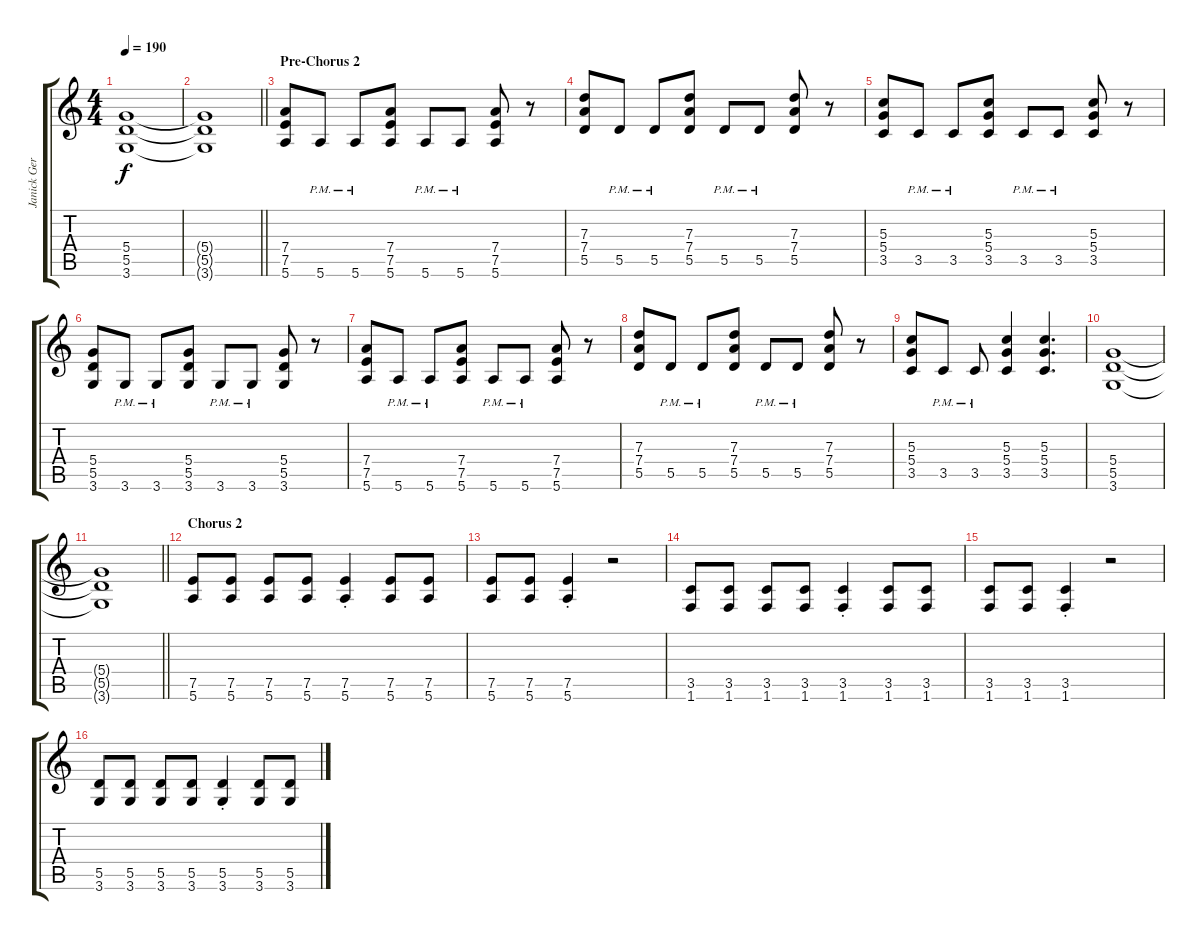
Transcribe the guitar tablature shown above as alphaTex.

\track ("Janick Gers" "Janick Ger") {instrument overdrivenguitar}
\staff {score tabs}
\tuning (E4 B3 G3 D3 A2 E2) {hide}
\ts (4 4)
\tempo 190
\clef g2
\ks c
(5.4 5.5 3.6).1{dy f} |
\barLineRight lightlight
(5.4{t} 5.5{t} 3.6{t}).1 |
\section ("" "Pre-Chorus 2")
(7.4 7.5 5.6).8 5.6{pm}.8 5.6{pm}.8 (7.4 7.5 5.6).8 5.6{pm}.8 5.6{pm}.8 (7.4 7.5 5.6).8 r.8 |
(7.3 7.4 5.5).8 5.5{pm}.8 5.5{pm}.8 (7.3 7.4 5.5).8 5.5{pm}.8 5.5{pm}.8 (7.3 7.4 5.5).8 r.8 |
(5.3 5.4 3.5).8 3.5{pm}.8 3.5{pm}.8 (5.3 5.4 3.5).8 3.5{pm}.8 3.5{pm}.8 (5.3 5.4 3.5).8 r.8 |
(5.4 5.5 3.6).8 3.6{pm}.8 3.6{pm}.8 (5.4 5.5 3.6).8 3.6{pm}.8 3.6{pm}.8 (5.4 5.5 3.6).8 r.8 |
(7.4 7.5 5.6).8 5.6{pm}.8 5.6{pm}.8 (7.4 7.5 5.6).8 5.6{pm}.8 5.6{pm}.8 (7.4 7.5 5.6).8 r.8 |
(7.3 7.4 5.5).8 5.5{pm}.8 5.5{pm}.8 (7.3 7.4 5.5).8 5.5{pm}.8 5.5{pm}.8 (7.3 7.4 5.5).8 r.8 |
(5.3 5.4 3.5).8 3.5{pm}.8 3.5{pm}.8 (5.3 5.4 3.5).4 (5.3 5.4 3.5).4{d} |
(5.4 5.5 3.6).1 |
\barLineRight lightlight
(5.4{t} 5.5{t} 3.6{t}).1 |
\section ("" "Chorus 2")
(7.5 5.6).8 (7.5 5.6).8 (7.5 5.6).8 (7.5 5.6).8 (7.5{st} 5.6{st}).4 (7.5 5.6).8 (7.5 5.6).8 |
(7.5 5.6).8 (7.5 5.6).8 (7.5{st} 5.6{st}).4 r.2 |
(3.5 1.6).8 (3.5 1.6).8 (3.5 1.6).8 (3.5 1.6).8 (3.5{st} 1.6{st}).4 (3.5 1.6).8 (3.5 1.6).8 |
(3.5 1.6).8 (3.5 1.6).8 (3.5{st} 1.6{st}).4 r.2 |
(5.5 3.6).8 (5.5 3.6).8 (5.5 3.6).8 (5.5 3.6).8 (5.5{st} 3.6{st}).4 (5.5 3.6).8 (5.5 3.6).8
